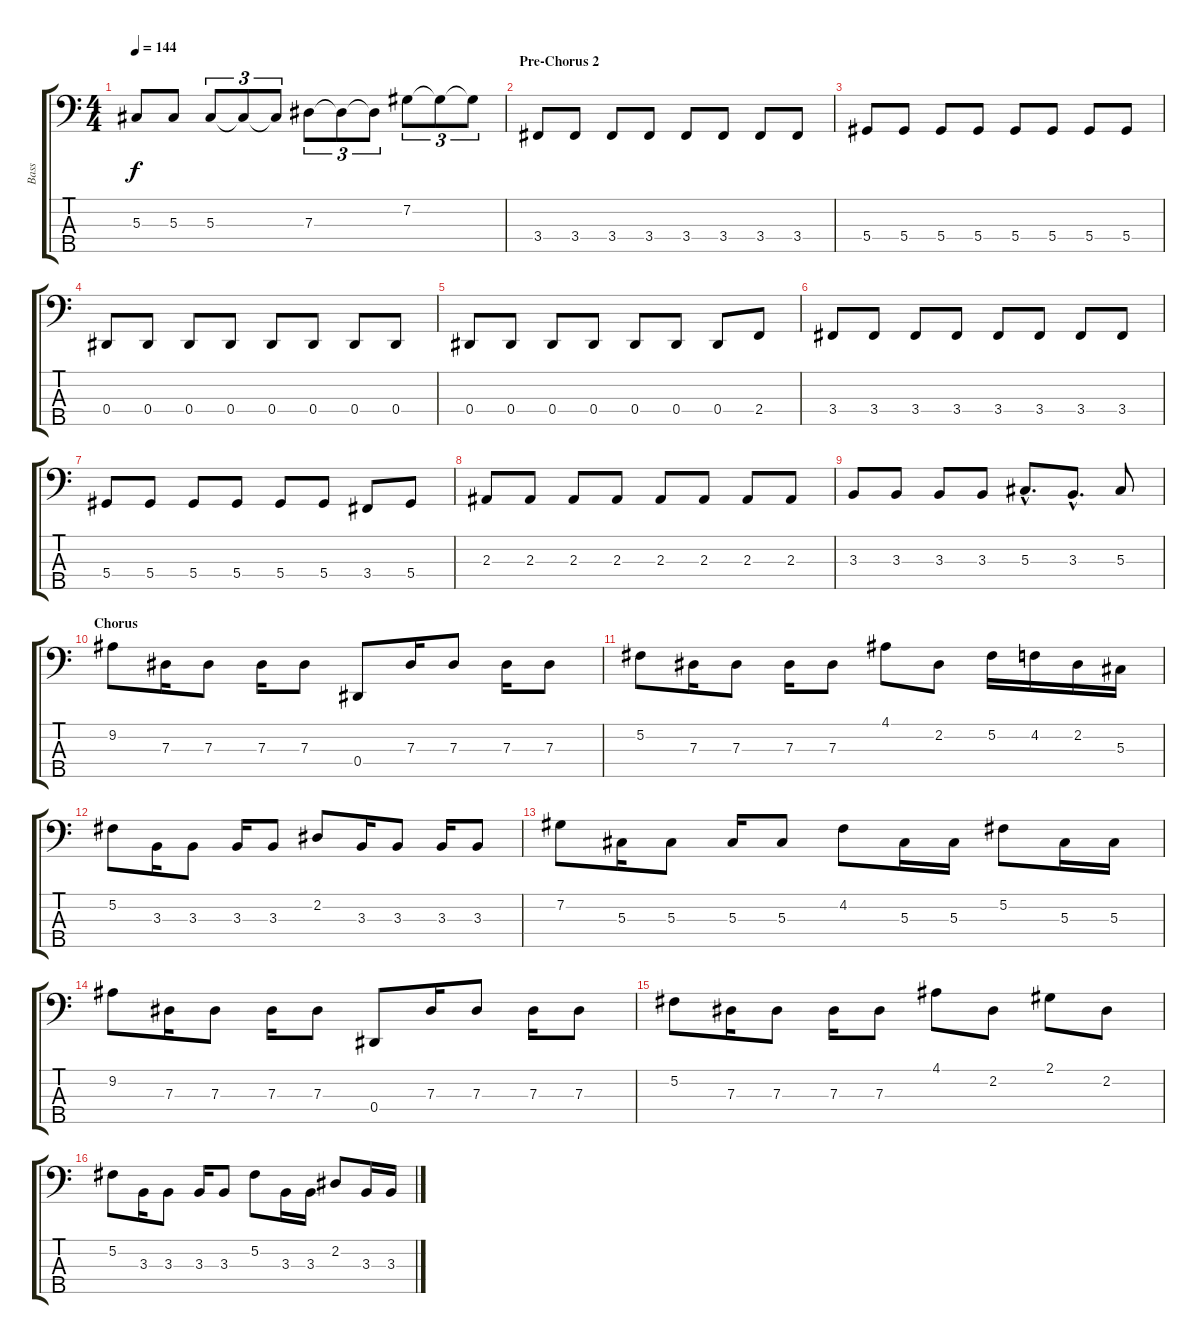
\track ("Bass" "Bass") {instrument electricbasspick}
\staff {score tabs}
\tuning (Gb2 Db2 Ab1 Eb1 Bb0) {hide}
\ts (4 4)
\tempo 144
\clef f4
\ks c
5.3.8{dy f} 5.3.8 5.3.8{tu (3 2)} 5.3{t}.8{tu (3 2)} 5.3{t}.8{tu (3 2)} 7.3.8{tu (3 2)} 7.3{t}.8{tu (3 2)} 7.3{t}.8{tu (3 2)} 7.2.8{tu (3 2)} 7.2{t}.8{tu (3 2)} 7.2{t}.8{tu (3 2)} |
\section ("" "Pre-Chorus 2")
3.4.8 3.4.8 3.4.8 3.4.8 3.4.8 3.4.8 3.4.8 3.4.8 |
5.4.8 5.4.8 5.4.8 5.4.8 5.4.8 5.4.8 5.4.8 5.4.8 |
0.4.8 0.4.8 0.4.8 0.4.8 0.4.8 0.4.8 0.4.8 0.4.8 |
0.4.8 0.4.8 0.4.8 0.4.8 0.4.8 0.4.8 0.4.8 2.4.8 |
3.4.8 3.4.8 3.4.8 3.4.8 3.4.8 3.4.8 3.4.8 3.4.8 |
5.4.8 5.4.8 5.4.8 5.4.8 5.4.8 5.4.8 3.4.8 5.4.8 |
2.3.8 2.3.8 2.3.8 2.3.8 2.3.8 2.3.8 2.3.8 2.3.8 |
3.3.8 3.3.8 3.3.8 3.3.8 5.3{hac}.8{d} 3.3{hac}.8{d} 5.3.8 |
\section ("" "Chorus")
9.2.8 7.3.16 7.3.8 7.3.16 7.3.8 0.4.8 7.3.16 7.3.8 7.3.16 7.3.8 |
5.2.8 7.3.16 7.3.8 7.3.16 7.3.8 4.1.8 2.2.8 5.2.16 4.2.16 2.2.16 5.3.16 |
5.2.8 3.3.16 3.3.8 3.3.16 3.3.8 2.2.8 3.3.16 3.3.8 3.3.16 3.3.8 |
7.2.8 5.3.16 5.3.8 5.3.16 5.3.8 4.2.8 5.3.16 5.3.16 5.2.8 5.3.16 5.3.16 |
9.2.8 7.3.16 7.3.8 7.3.16 7.3.8 0.4.8 7.3.16 7.3.8 7.3.16 7.3.8 |
5.2.8 7.3.16 7.3.8 7.3.16 7.3.8 4.1.8 2.2.8 2.1.8 2.2.8 |
5.2.8 3.3.16 3.3.8 3.3.16 3.3.8 5.2.8 3.3.16 3.3.16 2.2.8 3.3.16 3.3.16
